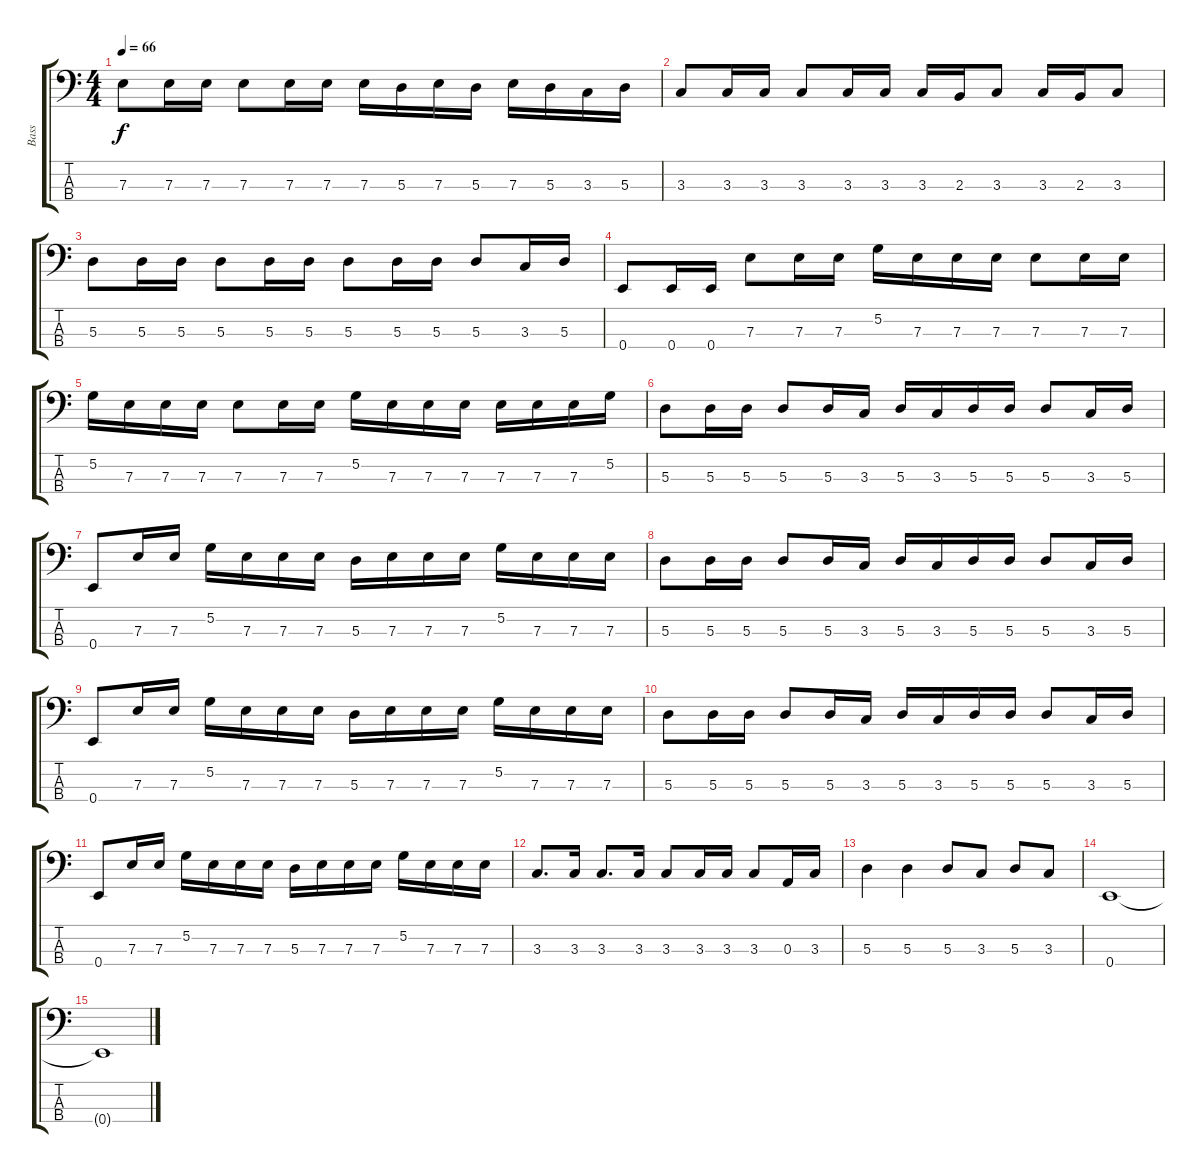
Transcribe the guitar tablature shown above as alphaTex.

\track ("Bass" "Bass") {instrument electricbassfinger}
\staff {score tabs}
\tuning (G2 D2 A1 E1) {hide}
\ts (4 4)
\tempo 66
\clef f4
\ks c
7.3.8{dy f} 7.3.16 7.3.16 7.3.8 7.3.16 7.3.16 7.3.16 5.3.16 7.3.16 5.3.16 7.3.16 5.3.16 3.3.16 5.3.16 |
3.3.8 3.3.16 3.3.16 3.3.8 3.3.16 3.3.16 3.3.16 2.3.16 3.3.8 3.3.16 2.3.16 3.3.8 |
5.3.8 5.3.16 5.3.16 5.3.8 5.3.16 5.3.16 5.3.8 5.3.16 5.3.16 5.3.8 3.3.16 5.3.16 |
0.4.8 0.4.16 0.4.16 7.3.8 7.3.16 7.3.16 5.2.16 7.3.16 7.3.16 7.3.16 7.3.8 7.3.16 7.3.16 |
5.2.16 7.3.16 7.3.16 7.3.16 7.3.8 7.3.16 7.3.16 5.2.16 7.3.16 7.3.16 7.3.16 7.3.16 7.3.16 7.3.16 5.2.16 |
5.3.8 5.3.16 5.3.16 5.3.8 5.3.16 3.3.16 5.3.16 3.3.16 5.3.16 5.3.16 5.3.8 3.3.16 5.3.16 |
0.4.8 7.3.16 7.3.16 5.2.16 7.3.16 7.3.16 7.3.16 5.3.16 7.3.16 7.3.16 7.3.16 5.2.16 7.3.16 7.3.16 7.3.16 |
5.3.8 5.3.16 5.3.16 5.3.8 5.3.16 3.3.16 5.3.16 3.3.16 5.3.16 5.3.16 5.3.8 3.3.16 5.3.16 |
0.4.8 7.3.16 7.3.16 5.2.16 7.3.16 7.3.16 7.3.16 5.3.16 7.3.16 7.3.16 7.3.16 5.2.16 7.3.16 7.3.16 7.3.16 |
5.3.8 5.3.16 5.3.16 5.3.8 5.3.16 3.3.16 5.3.16 3.3.16 5.3.16 5.3.16 5.3.8 3.3.16 5.3.16 |
0.4.8 7.3.16 7.3.16 5.2.16 7.3.16 7.3.16 7.3.16 5.3.16 7.3.16 7.3.16 7.3.16 5.2.16 7.3.16 7.3.16 7.3.16 |
3.3.8{d} 3.3.16 3.3.8{d} 3.3.16 3.3.8 3.3.16 3.3.16 3.3.8 0.3.16 3.3.16 |
5.3.4 5.3.4 5.3.8 3.3.8 5.3.8 3.3.8 |
0.4.1 |
0.4{t}.1
